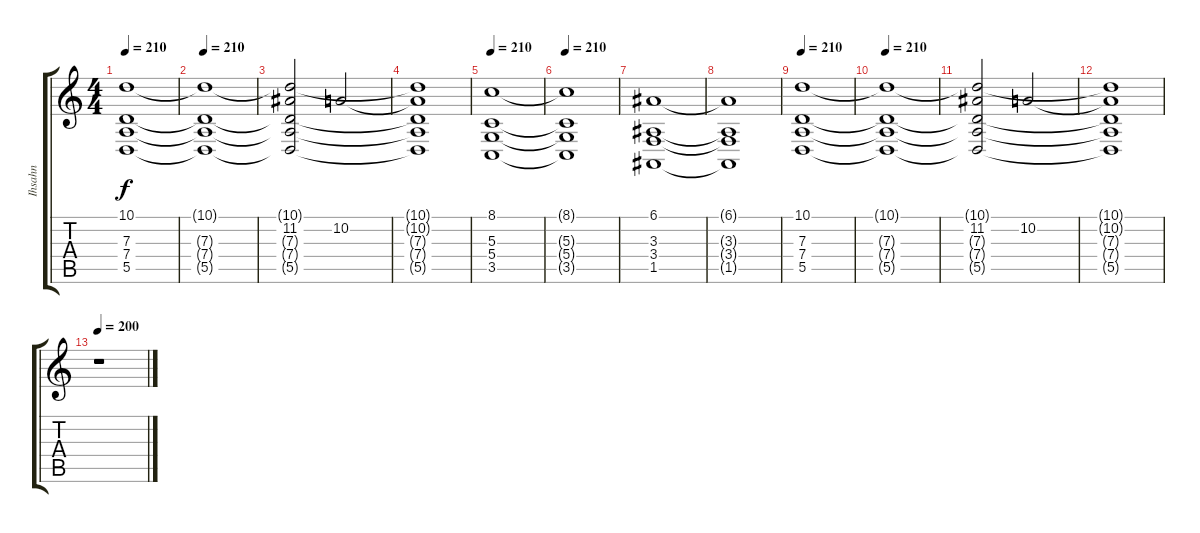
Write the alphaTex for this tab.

\track ("Ihsahn" "Ihsahn") {instrument stringensemble1}
\staff {score tabs}
\tuning (E4 B3 G3 D3 A2 E2) {hide}
\ts (4 4)
\tempo 210
\clef g2
\ks c
(10.1 7.3 7.4 5.5).1{dy f} |
\tempo 210
(10.1{t} 7.3{t} 7.4{t} 5.5{t}).1 |
(10.1{t} 11.2 7.3{t} 7.4{t} 5.5{t}).2 10.2.2 |
(10.1{t} 10.2{t} 7.3{t} 7.4{t} 5.5{t}).1 |
\tempo 210
(8.1 5.3 5.4 3.5).1 |
\tempo 210
(8.1{t} 5.3{t} 5.4{t} 3.5{t}).1 |
(6.1 3.3 3.4 1.5).1 |
(6.1{t} 3.3{t} 3.4{t} 1.5{t}).1 |
\tempo 210
(10.1 7.3 7.4 5.5).1 |
\tempo 210
(10.1{t} 7.3{t} 7.4{t} 5.5{t}).1 |
(10.1{t} 11.2 7.3{t} 7.4{t} 5.5{t}).2 10.2.2 |
(10.1{t} 10.2{t} 7.3{t} 7.4{t} 5.5{t}).1 |
\tempo 200
r.1
